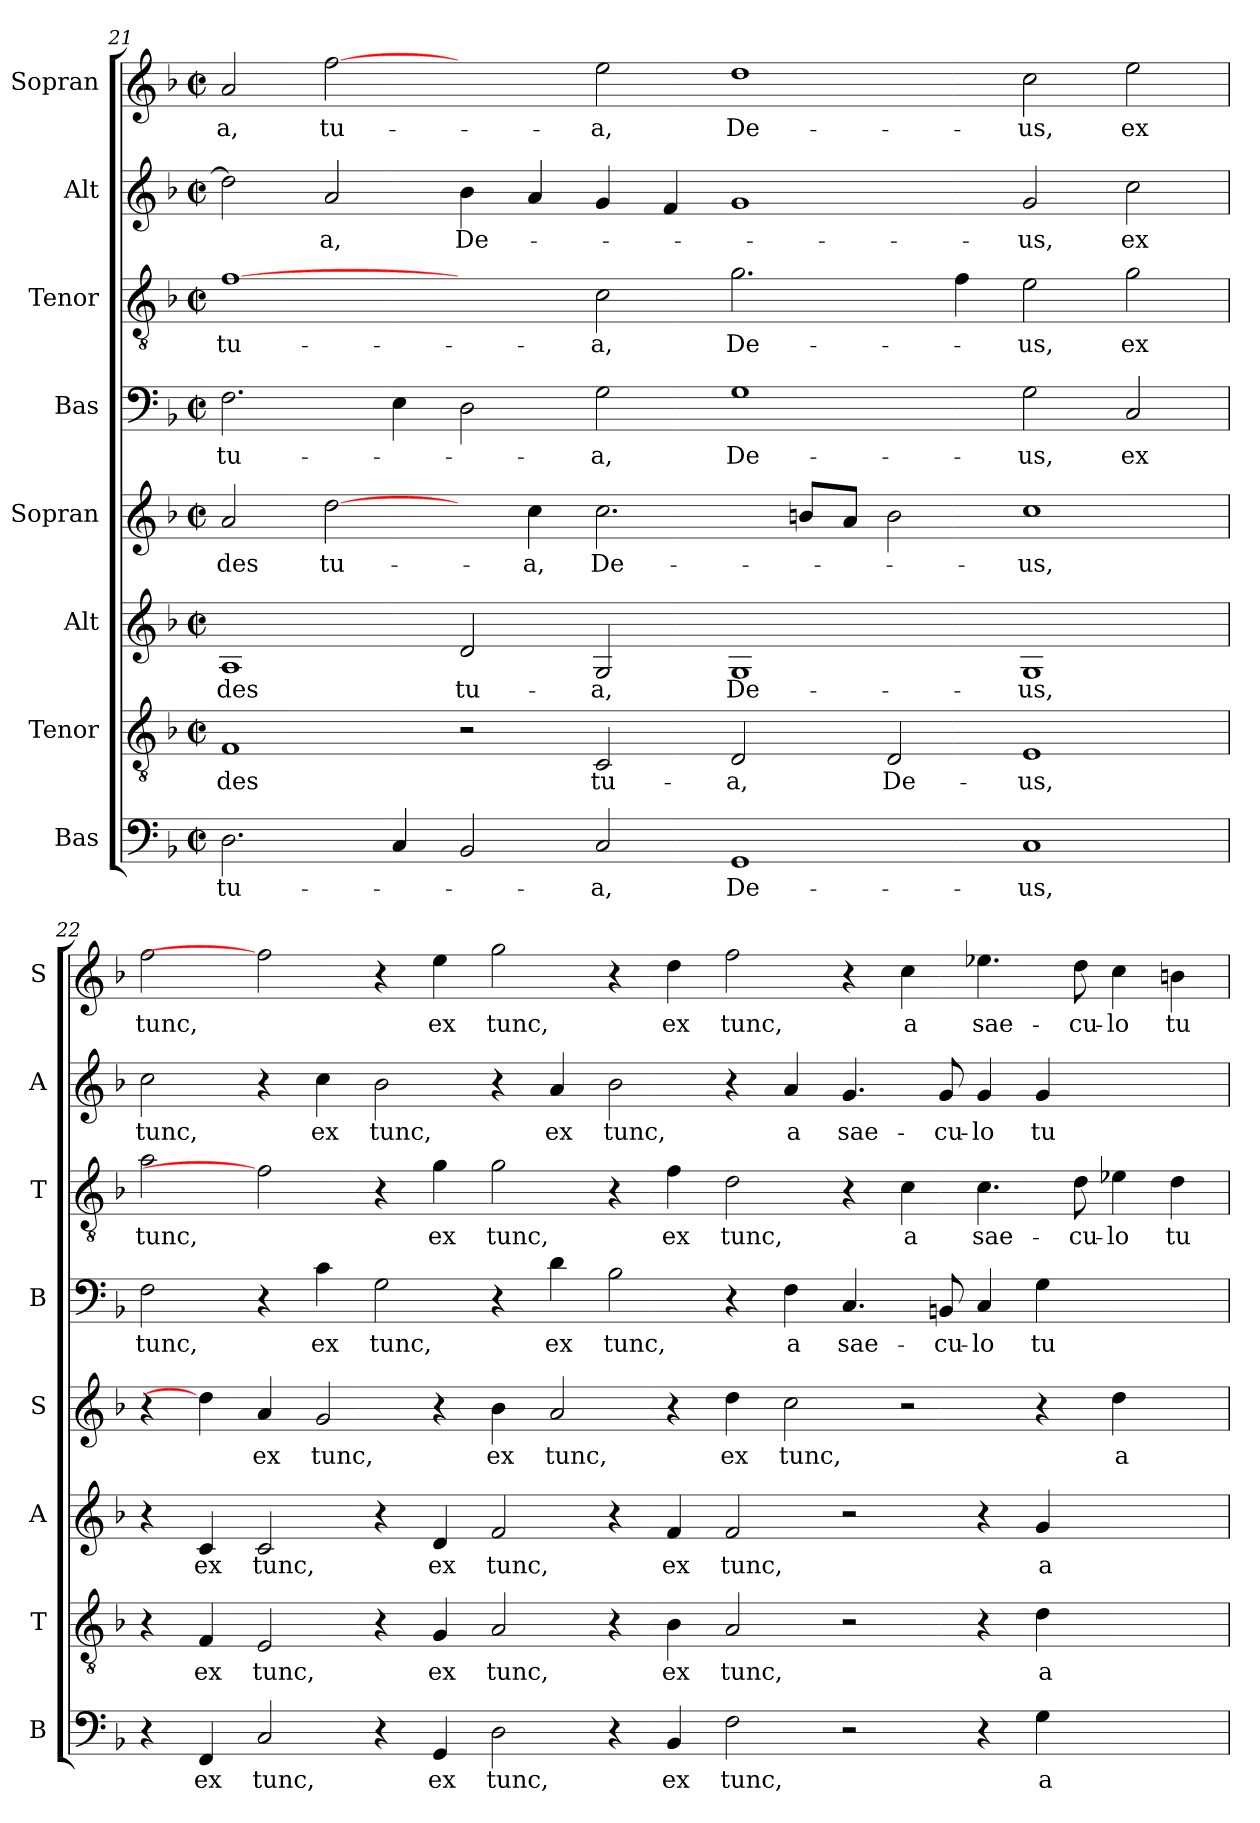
**kern	**text	**kern	**text	**kern	**text	**kern	**text	**kern	**text	**kern	**text	**kern	**text	**kern	**text
*part8	*part8	*part7	*part7	*part6	*part6	*part5	*part5	*part4	*part4	*part3	*part3	*part2	*part2	*part1	*part1
*staff8	*staff8	*staff7	*staff7	*staff6	*staff6	*staff5	*staff5	*staff4	*staff4	*staff3	*staff3	*staff2	*staff2	*staff1	*staff1
*I"Bas	*	*I"Tenor	*	*I"Alt	*	*I"Sopran	*	*I"Bas	*	*I"Tenor	*	*I"Alt	*	*I"Sopran	*
*I'B	*	*I'T	*	*I'A	*	*I'S	*	*I'B	*	*I'T	*	*I'A	*	*I'S	*
!!LO:PB:g=z
*clefF4	*	*clefGv2	*	*clefG2	*	*clefG2	*	*clefF4	*	*clefGv2	*	*clefG2	*	*clefG2	*
*k[b-]	*	*k[b-]	*	*k[b-]	*	*k[b-]	*	*k[b-]	*	*k[b-]	*	*k[b-]	*	*k[b-]	*
*F:	*	*F:	*	*F:	*	*F:	*	*F:	*	*F:	*	*F:	*	*F:	*
*M2/2	*	*M2/2	*	*M2/2	*	*M2/2	*	*M2/2	*	*M2/2	*	*M2/2	*	*M2/2	*
*met(c|)	*	*met(c|)	*	*met(c|)	*	*met(c|)	*	*met(c|)	*	*met(c|)	*	*met(c|)	*	*met(c|)	*
=21	=21	=21	=21	=21	=21	=21	=21	=21	=21	=21	=21	=21	=21	=21	=21
!	!LO:LY:b	!	!LO:LY:b	!	!LO:LY:b	!	!LO:LY:b	!	!LO:LY:b	!	!LO:LY:b	!	!	!	!LO:LY:b
2.D\	tu-	1F	-des	1A	-des	2a/	-des	2.F\	tu-	[1f	tu-	2dd\]	.	2a/	-a,
!	!	!	!	!	!	!	!LO:LY:b	!	!	!	!	!	!LO:LY:b	!	!LO:LY:b
.	.	.	.	.	.	[2dd\	tu-	.	.	.	.	2a/	-a,	[2ff	tu-
4C/	.	.	.	.	.	.	.	4E\	.	.	.	.	.	.	.
!	!	!	!	!	!LO:LY:b	!	!	!	!	!	!	!	!LO:LY:b	!	!
2BB-/	.	2r	.	2d/	tu-	4ryy	.	2D\	.	2ryy	.	4b-\	De-	2ryy	.
!	!	!	!	!	!	!	!LO:LY:b	!	!	!	!	!	!	!	!
.	.	.	.	.	.	4cc\	-a,	.	.	.	.	4a/	.	.	.
!	!LO:LY:b	!	!LO:LY:b	!	!LO:LY:b	!	!LO:LY:b	!	!LO:LY:b	!	!LO:LY:b	!	!	!	!LO:LY:b
2C/	-a,	2C/	tu-	2G/	-a,	2.cc\	De-	2G\	-a,	2c\	-a,	4g/	.	2ee\	-a,
.	.	.	.	.	.	.	.	.	.	.	.	4f/	.	.	.
!	!LO:LY:b	!	!LO:LY:b	!	!LO:LY:b	!	!	!	!LO:LY:b	!	!LO:LY:b	!	!	!	!LO:LY:b
1GG	De-	2D/	-a,	1G	De-	.	.	1G	De-	2.g\	De-	1g	.	1dd	De-
.	.	.	.	.	.	8bn/L	.	.	.	.	.	.	.	.	.
.	.	.	.	.	.	8a/J	.	.	.	.	.	.	.	.	.
!	!	!	!LO:LY:b	!	!	!	!	!	!	!	!	!	!	!	!
.	.	2D/	De-	.	.	2b\	.	.	.	.	.	.	.	.	.
.	.	.	.	.	.	.	.	.	.	4f\	.	.	.	.	.
!	!LO:LY:b	!	!LO:LY:b	!	!LO:LY:b	!	!LO:LY:b	!	!LO:LY:b	!	!LO:LY:b	!	!LO:LY:b	!	!LO:LY:b
1C	-us,	1E	-us,	1G	-us,	1cc	-us,	2G\	-us,	2e\	-us,	2g/	-us,	2cc\	-us,
!	!	!	!	!	!	!	!	!	!LO:LY:b	!	!LO:LY:b	!	!LO:LY:b	!	!LO:LY:b
.	.	.	.	.	.	.	.	2C/	ex	2g\	ex	2cc\	ex	2ee\	ex
=22	=22	=22	=22	=22	=22	=22	=22	=22	=22	=22	=22	=22	=22	=22	=22
!	!	!	!	!	!	!	!	!	!LO:LY:b	!	!LO:LY:b	!	!LO:LY:b	!	!LO:LY:b
4r	.	4r	.	4r	.	4r	.	2F\	tunc,	2a\	tunc,	2cc\	tunc,	2ff\	tunc,
!	!LO:LY:b	!	!LO:LY:b	!	!LO:LY:b	!	!	!	!	!	!	!	!	!	!
4FF/	ex	4F/	ex	4c/	ex	4dd\]	.	.	.	.	.	.	.	.	.
!	!LO:LY:b	!	!LO:LY:b	!	!LO:LY:b	!	!LO:LY:b	!	!	!	!	!	!	!	!
2C/	tunc,	2E/	tunc,	2c/	tunc,	4a/	ex	4r	.	2f]	.	4r	.	2ff]	.
!	!	!	!	!	!	!	!LO:LY:b	!	!LO:LY:b	!	!	!	!LO:LY:b	!	!
.	.	.	.	.	.	2g/	tunc,	4c\	ex	.	.	4cc\	ex	.	.
!	!	!	!	!	!	!	!	!	!LO:LY:b	!	!	!	!LO:LY:b	!	!
4r	.	4r	.	4r	.	.	.	2G\	tunc,	4r	.	2b-\	tunc,	4r	.
!	!LO:LY:b	!	!LO:LY:b	!	!LO:LY:b	!	!	!	!	!	!LO:LY:b	!	!	!	!LO:LY:b
4GG/	ex	4G/	ex	4d/	ex	4r	.	.	.	4g\	ex	.	.	4ee\	ex
!	!LO:LY:b	!	!LO:LY:b	!	!LO:LY:b	!	!LO:LY:b	!	!	!	!LO:LY:b	!	!	!	!LO:LY:b
2D\	tunc,	2A/	tunc,	2f/	tunc,	4b-\	ex	4r	.	2g\	tunc,	4r	.	2gg\	tunc,
!	!	!	!	!	!	!	!LO:LY:b	!	!LO:LY:b	!	!	!	!LO:LY:b	!	!
.	.	.	.	.	.	2a/	tunc,	4d\	ex	.	.	4a/	ex	.	.
!	!	!	!	!	!	!	!	!	!LO:LY:b	!	!	!	!LO:LY:b	!	!
4r	.	4r	.	4r	.	.	.	2B-\	tunc,	4r	.	2b-\	tunc,	4r	.
!	!LO:LY:b	!	!LO:LY:b	!	!LO:LY:b	!	!	!	!	!	!LO:LY:b	!	!	!	!LO:LY:b
4BB-/	ex	4B-\	ex	4f/	ex	4r	.	.	.	4f\	ex	.	.	4dd\	ex
!	!LO:LY:b	!	!LO:LY:b	!	!LO:LY:b	!	!LO:LY:b	!	!	!	!LO:LY:b	!	!	!	!LO:LY:b
2F\	tunc,	2A/	tunc,	2f/	tunc,	4dd\	ex	4r	.	2d\	tunc,	4r	.	2ff\	tunc,
!	!	!	!	!	!	!	!LO:LY:b	!	!LO:LY:b	!	!	!	!LO:LY:b	!	!
.	.	.	.	.	.	2cc\	tunc,	4F\	a	.	.	4a/	a	.	.
!	!	!	!	!	!	!	!	!	!LO:LY:b	!	!	!	!LO:LY:b	!	!
2r	.	2r	.	2r	.	.	.	4.C/	sae-	4r	.	4.g/	sae-	4r	.
!	!	!	!	!	!	!	!	!	!	!	!LO:LY:b	!	!	!	!LO:LY:b
.	.	.	.	.	.	2r	.	.	.	4c\	a	.	.	4cc\	a
!	!	!	!	!	!	!	!	!	!LO:LY:b	!	!	!	!LO:LY:b	!	!
.	.	.	.	.	.	.	.	8BBn/	-cu-	.	.	8g/	-cu-	.	.
!	!	!	!	!	!	!	!	!	!LO:LY:b	!	!LO:LY:b	!	!LO:LY:b	!	!LO:LY:b
4r	.	4r	.	4r	.	.	.	4C/	-lo	4.c\	sae-	4g/	-lo	4.ee-X\	sae-
!	!LO:LY:b	!	!LO:LY:b	!	!LO:LY:b	!	!	!	!LO:LY:b	!	!	!	!LO:LY:b	!	!
4G\	a	4d\	a	4g/	a	4r	.	4G\	tu	.	.	4g/	tu	.	.
!	!	!	!	!	!	!	!	!	!	!	!LO:LY:b	!	!	!	!LO:LY:b
.	.	.	.	.	.	.	.	.	.	8d\	-cu-	.	.	8dd\	-cu-
!	!	!	!	!	!	!	!LO:LY:b	!	!	!	!LO:LY:b	!	!	!	!LO:LY:b
2ryy	.	2ryy	.	2ryy	.	4dd\	a	2ryy	.	4e-X\	-lo	2ryy	.	4cc\	-lo
!	!	!	!	!	!	!	!	!	!	!	!LO:LY:b	!	!	!	!LO:LY:b
.	.	.	.	.	.	4ryy	.	.	.	4d\	tu	.	.	4bn\	tu
=	=	=	=	=	=	=	=	=	=	=	=	=	=	=	=
*-	*-	*-	*-	*-	*-	*-	*-	*-	*-	*-	*-	*-	*-	*-	*-
